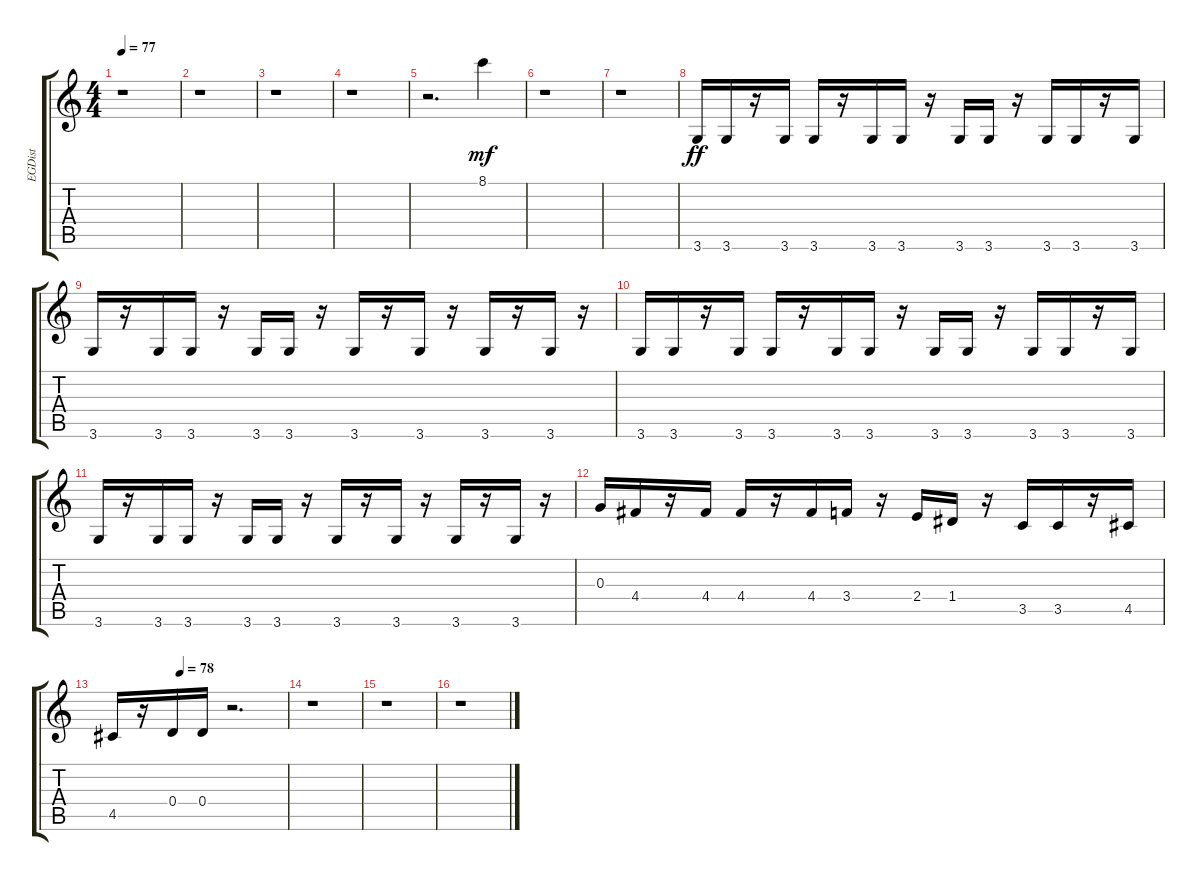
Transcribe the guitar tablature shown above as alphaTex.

\track ("EGDist" "EGDist") {instrument distortionguitar}
\staff {score tabs}
\tuning (E4 B3 G3 D3 A2 E2) {hide}
\ts (4 4)
\tempo 77
\clef g2
\ks c
r.1{dy f} |
r.1 |
r.1 |
r.1 |
r.2{d} 8.1.4{dy mf} |
r.1 |
r.1 |
3.6.16{dy ff} 3.6.16 r.16 3.6.16 3.6.16 r.16 3.6.16 3.6.16 r.16 3.6.16 3.6.16 r.16 3.6.16 3.6.16 r.16 3.6.16 |
3.6.16 r.16 3.6.16 3.6.16 r.16 3.6.16 3.6.16 r.16 3.6.16 r.16 3.6.16 r.16 3.6.16 r.16 3.6.16 r.16 |
3.6.16 3.6.16 r.16 3.6.16 3.6.16 r.16 3.6.16 3.6.16 r.16 3.6.16 3.6.16 r.16 3.6.16 3.6.16 r.16 3.6.16 |
3.6.16 r.16 3.6.16 3.6.16 r.16 3.6.16 3.6.16 r.16 3.6.16 r.16 3.6.16 r.16 3.6.16 r.16 3.6.16 r.16 |
0.3.16 4.4.16 r.16 4.4.16 4.4.16 r.16 4.4.16 3.4.16 r.16 2.4.16 1.4.16 r.16 3.5.16 3.5.16 r.16 4.5.16 |
\tempo (78 0.390625)
4.5.16 r.16 0.4.16 0.4.16 r.2{d} |
r.1 |
r.1 |
r.1
